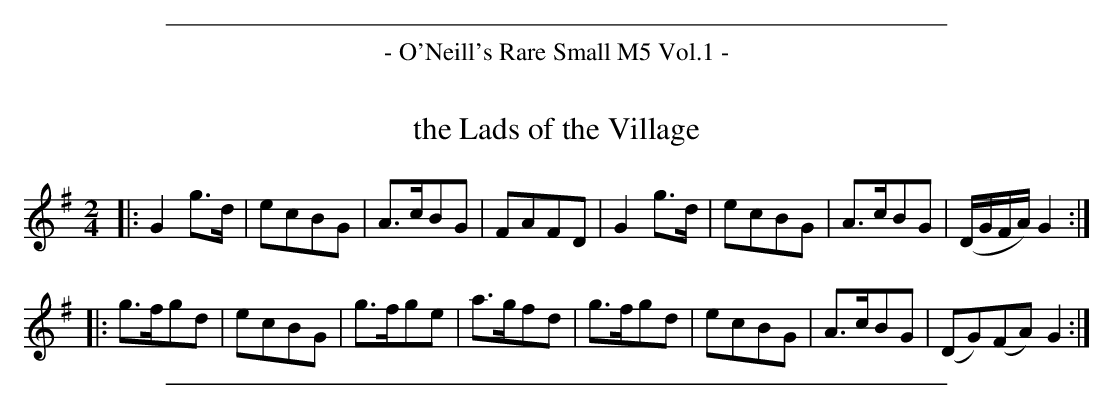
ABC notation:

X:1
T: the Lads of the Village
M: 2/4
L: 1/8
K: G
|:\
G2 g>d | ecBG | A>cBG | FAFD | G2 g>d | ecBG | A>cBG | (D/G/F/A/) G2 ::
g>fgd | ecBG | g>fge | a>gfd | g>fgd | ecBG | A>cBG | (DG)(FA) G2 :|
